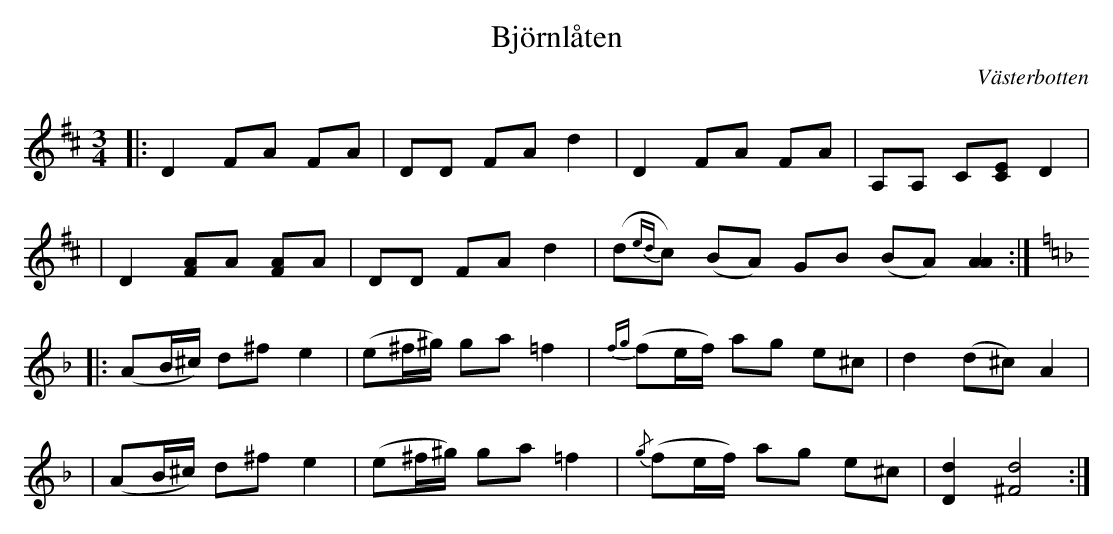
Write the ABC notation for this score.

X:1
T:Björnlåten
O:Västerbotten
M:3/4
L:1/8
K:D
|: D2 FA FA | DD FA d2 | D2 FA FA | A,A, C[CE] D2 |
| D2 [FA]A [FA]A | DD FA d2 | (d{ed}c) (BA) GB (BA) [A2A2] :|
K:Dm
|:(AB/^c/) d^f e2 | (e^f/^g/) ga =f2 | {fg}(fe/f/) ag e^c | d2 (d^c) A2 |
|(AB/^c/) d^f e2 | (e^f/^g/) ga =f2 |  {/g}(fe/f/) ag e^c | [D2d2] [^F4d4] :|
